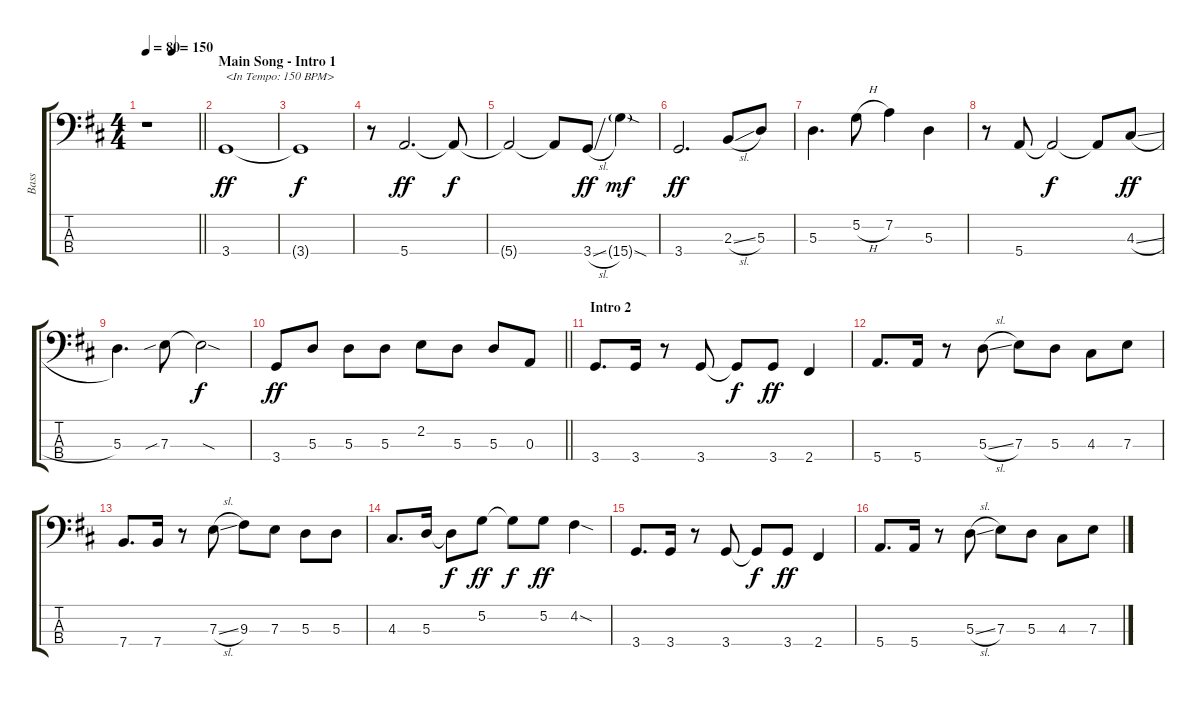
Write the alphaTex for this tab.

\track ("Bass" "Bass") {instrument electricbasspick}
\staff {score tabs}
\tuning (G2 D2 A1 E1) {hide}
\ts (4 4)
\tempo 80
\tempo (150 0.5)
\clef f4
\barLineRight lightlight
\ks d
r.1{dy ff} |
\section ("" "Main Song - Intro 1")
3.4.1{txt "<In Tempo: 150 BPM>"} |
3.4{t}.1{dy f} |
r.8 5.4.2{d dy ff} 5.4{t}.8{dy f} |
5.4{t}.2 5.4{t}.8 3.4{sl}.8{dy ff} 15.4{sod g}.4{dy mf} |
3.4.2{d dy ff} 2.3{sl}.8 5.3.8 |
5.3.4{d} 5.2{h}.8 7.2.4 5.3.4 |
r.8 5.4.8 5.4{t}.2{dy f} 5.4{t}.8 4.3{sl}.8{dy ff} |
5.3.4{d} 7.3{sib}.8 7.3{sod t}.2{dy f} |
\barLineRight lightlight
3.4.8{dy ff} 5.3.8 5.3.8 5.3.8 2.2.8 5.3.8 5.3.8 0.3.8 |
\section ("" "Intro 2")
3.4.8{d} 3.4.16 r.8 3.4.8 3.4{t}.8{dy f} 3.4.8{dy ff} 2.4.4 |
5.4.8{d} 5.4.16 r.8 5.3{sl}.8 7.3.8 5.3.8 4.3.8 7.3.8 |
7.4.8{d} 7.4.16 r.8 7.3{sl}.8 9.3.8 7.3.8 5.3.8 5.3.8 |
4.3.8{d} 5.3.16 5.3{t}.8{dy f} 5.2.8{dy ff} 5.2{t}.8{dy f} 5.2.8{dy ff} 4.2{sod}.4 |
3.4.8{d} 3.4.16 r.8 3.4.8 3.4{t}.8{dy f} 3.4.8{dy ff} 2.4.4 |
5.4.8{d} 5.4.16 r.8 5.3{sl}.8 7.3.8 5.3.8 4.3.8 7.3.8
